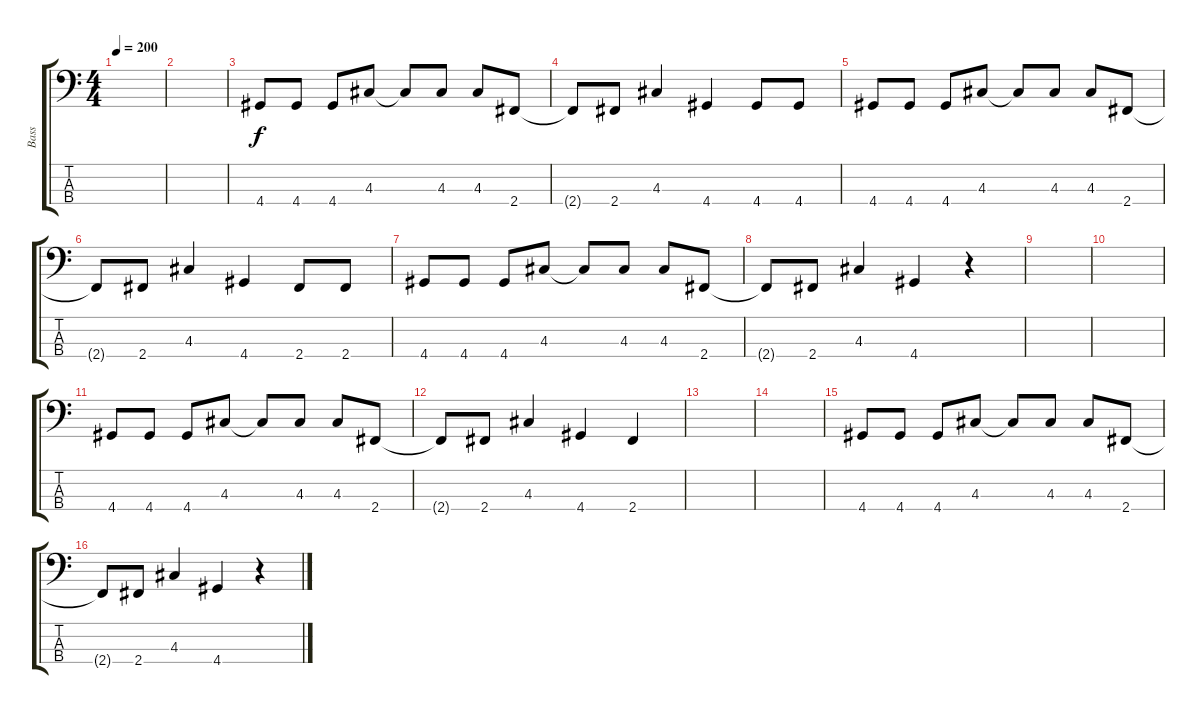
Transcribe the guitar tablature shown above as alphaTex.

\track ("Bass" "Bass") {instrument electricbasspick}
\staff {score tabs}
\tuning (G2 D2 A1 E1) {hide}
\ts (4 4)
\tempo 200
\clef f4
\ks c
|
|
4.4.8 4.4.8 4.4.8 4.3.8 4.3{t}.8 4.3.8 4.3.8 2.4.8 |
2.4{t}.8 2.4.8 4.3.4 4.4.4 4.4.8 4.4.8 |
4.4.8 4.4.8 4.4.8 4.3.8 4.3{t}.8 4.3.8 4.3.8 2.4.8 |
2.4{t}.8 2.4.8 4.3.4 4.4.4 2.4.8 2.4.8 |
4.4.8 4.4.8 4.4.8 4.3.8 4.3{t}.8 4.3.8 4.3.8 2.4.8 |
2.4{t}.8 2.4.8 4.3.4 4.4.4 r.4 |
|
|
4.4.8 4.4.8 4.4.8 4.3.8 4.3{t}.8 4.3.8 4.3.8 2.4.8 |
2.4{t}.8 2.4.8 4.3.4 4.4.4 2.4.4 |
|
|
4.4.8 4.4.8 4.4.8 4.3.8 4.3{t}.8 4.3.8 4.3.8 2.4.8 |
2.4{t}.8 2.4.8 4.3.4 4.4.4 r.4
